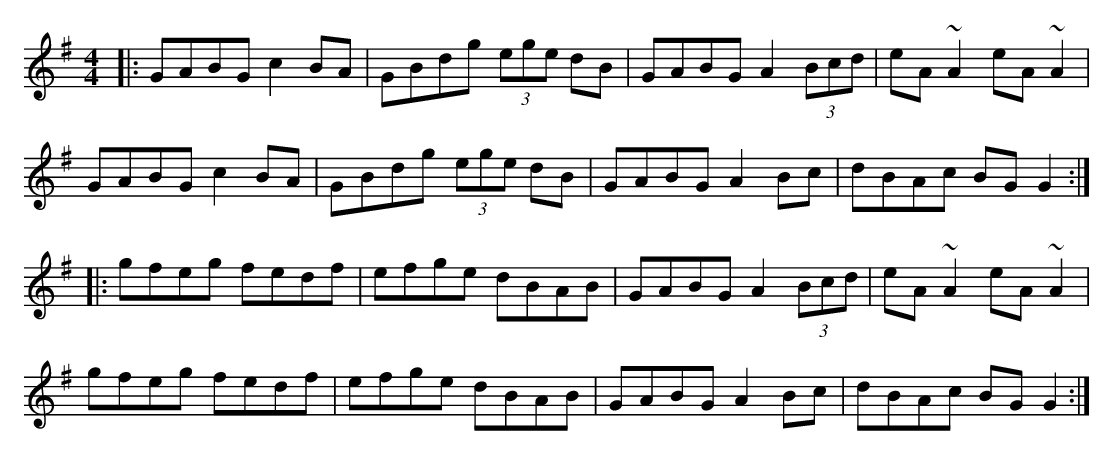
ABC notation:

X:1
M:4/4
K:G
|:GABG c2BA|GBdg (3ege dB|GABG A2 (3Bcd|eA~A2 eA~A2|
GABG c2BA|GBdg (3ege dB|GABG A2Bc|dBAc BGG2:|
|:gfeg fedf|efge dBAB|GABG A2 (3Bcd|eA~A2 eA~A2|
gfeg fedf|efge dBAB|GABG A2Bc|dBAc BGG2:|
